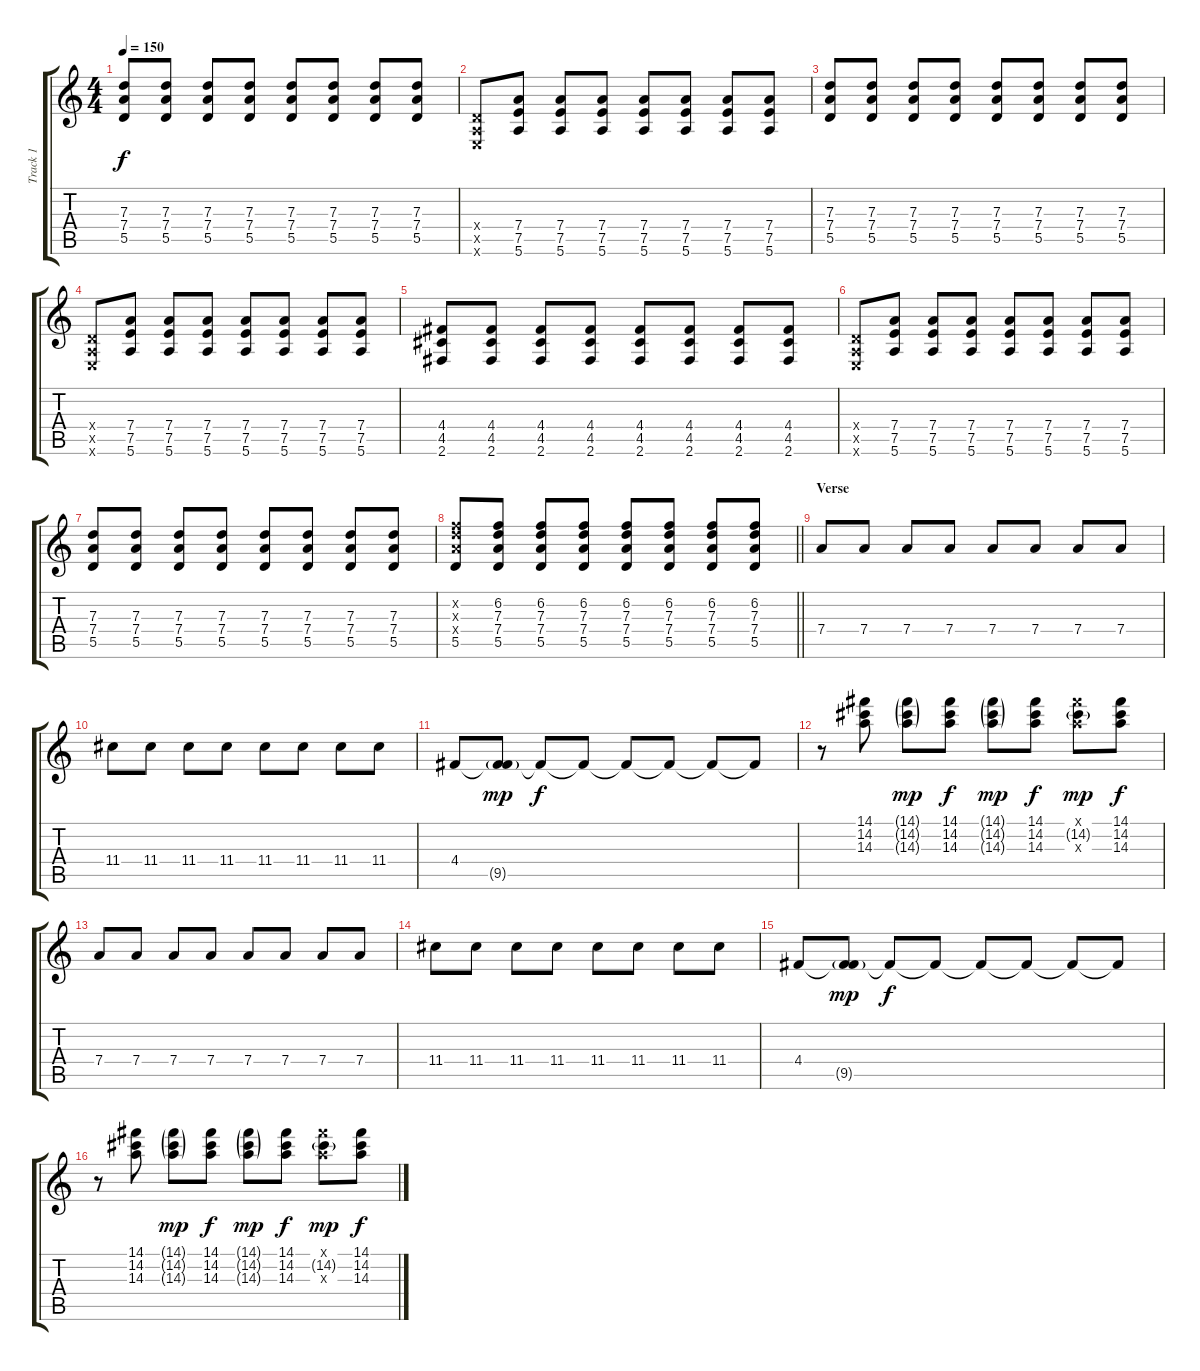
\track ("Track 1" "Track 1") {instrument overdrivenguitar}
\staff {score tabs}
\tuning (E4 B3 G3 D3 A2 E2) {hide}
\ts (4 4)
\tempo 150
\clef g2
\ks c
(7.3 7.4 5.5).8{dy f} (7.3 7.4 5.5).8 (7.3 7.4 5.5).8 (7.3 7.4 5.5).8 (7.3 7.4 5.5).8 (7.3 7.4 5.5).8 (7.3 7.4 5.5).8 (7.3 7.4 5.5).8 |
(0.4{x} 0.5{x} 0.6{x}).8 (7.4 7.5 5.6).8 (7.4 7.5 5.6).8 (7.4 7.5 5.6).8 (7.4 7.5 5.6).8 (7.4 7.5 5.6).8 (7.4 7.5 5.6).8 (7.4 7.5 5.6).8 |
(7.3 7.4 5.5).8 (7.3 7.4 5.5).8 (7.3 7.4 5.5).8 (7.3 7.4 5.5).8 (7.3 7.4 5.5).8 (7.3 7.4 5.5).8 (7.3 7.4 5.5).8 (7.3 7.4 5.5).8 |
(0.4{x} 0.5{x} 0.6{x}).8 (7.4 7.5 5.6).8 (7.4 7.5 5.6).8 (7.4 7.5 5.6).8 (7.4 7.5 5.6).8 (7.4 7.5 5.6).8 (7.4 7.5 5.6).8 (7.4 7.5 5.6).8 |
(4.4 4.5 2.6).8 (4.4 4.5 2.6).8 (4.4 4.5 2.6).8 (4.4 4.5 2.6).8 (4.4 4.5 2.6).8 (4.4 4.5 2.6).8 (4.4 4.5 2.6).8 (4.4 4.5 2.6).8 |
(0.4{x} 0.5{x} 0.6{x}).8 (7.4 7.5 5.6).8 (7.4 7.5 5.6).8 (7.4 7.5 5.6).8 (7.4 7.5 5.6).8 (7.4 7.5 5.6).8 (7.4 7.5 5.6).8 (7.4 7.5 5.6).8 |
(7.3 7.4 5.5).8 (7.3 7.4 5.5).8 (7.3 7.4 5.5).8 (7.3 7.4 5.5).8 (7.3 7.4 5.5).8 (7.3 7.4 5.5).8 (7.3 7.4 5.5).8 (7.3 7.4 5.5).8 |
\barLineRight lightlight
(6.2{x} 7.3{x} 7.4{x} 5.5).8 (6.2 7.3 7.4 5.5).8 (6.2 7.3 7.4 5.5).8 (6.2 7.3 7.4 5.5).8 (6.2 7.3 7.4 5.5).8 (6.2 7.3 7.4 5.5).8 (6.2 7.3 7.4 5.5).8 (6.2 7.3 7.4 5.5).8 |
\section ("" "Verse")
7.4.8 7.4.8 7.4.8 7.4.8 7.4.8 7.4.8 7.4.8 7.4.8 |
11.4.8 11.4.8 11.4.8 11.4.8 11.4.8 11.4.8 11.4.8 11.4.8 |
4.4.8 (4.4{t} 9.5{g}).8{dy mp} 4.4{t}.8{dy f} 4.4{t}.8 4.4{t}.8 4.4{t}.8 4.4{t}.8 4.4{t}.8 |
r.8 (14.1 14.2 14.3).8 (14.1{g} 14.2{g} 14.3{g}).8{dy mp} (14.1 14.2 14.3).8{dy f} (14.1{g} 14.2{g} 14.3{g}).8{dy mp} (14.1 14.2 14.3).8{dy f} (14.1{x} 14.2{g} 14.3{x}).8{dy mp} (14.1 14.2 14.3).8{dy f} |
7.4.8 7.4.8 7.4.8 7.4.8 7.4.8 7.4.8 7.4.8 7.4.8 |
11.4.8 11.4.8 11.4.8 11.4.8 11.4.8 11.4.8 11.4.8 11.4.8 |
4.4.8 (4.4{t} 9.5{g}).8{dy mp} 4.4{t}.8{dy f} 4.4{t}.8 4.4{t}.8 4.4{t}.8 4.4{t}.8 4.4{t}.8 |
r.8 (14.1 14.2 14.3).8 (14.1{g} 14.2{g} 14.3{g}).8{dy mp} (14.1 14.2 14.3).8{dy f} (14.1{g} 14.2{g} 14.3{g}).8{dy mp} (14.1 14.2 14.3).8{dy f} (14.1{x} 14.2{g} 14.3{x}).8{dy mp} (14.1 14.2 14.3).8{dy f}
